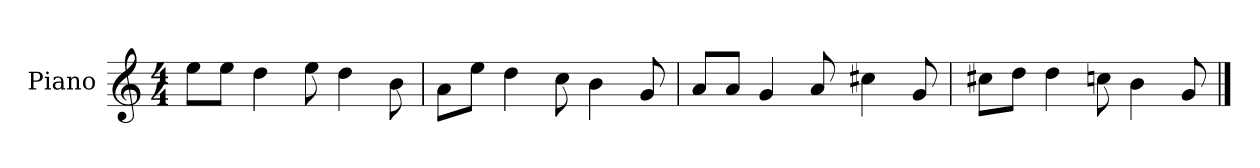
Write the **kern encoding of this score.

**kern
*part1
*staff1
*I"Piano
*I'P-no
*clefG2
*k[]
*M4/4
*MM90
=1
8ee\L
8ee\J
4dd\
8ee\
4dd\
8b\
=2
8a\L
8ee\J
4dd\
8cc\
4b\
8g/
=3
8a/L
8a/J
4g/
8a/
4cc#X\
8g/
=4
8cc#X\L
8dd\J
4dd\
8ccn\
4b\
8g/
==
*-
